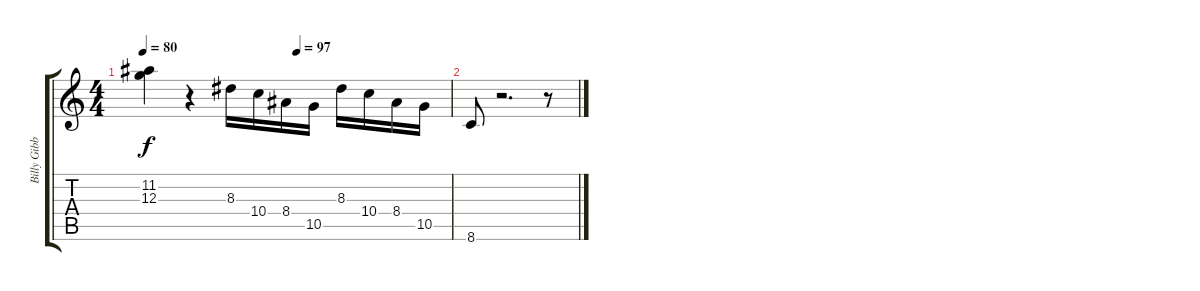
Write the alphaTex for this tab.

\track ("Billy Gibbons Guitar" "Billy Gibb") {instrument overdrivenguitar}
\staff {score tabs}
\tuning (E4 B3 G3 D3 A2 E2) {hide}
\ts (4 4)
\tempo 80
\tempo (97 0.5)
\clef g2
\ks c
(11.2{t} 12.3{t}).4{dy f} r.4 8.3.16 10.4.16 8.4.16 10.5.16 8.3.16 10.4.16 8.4.16 10.5.16 |
8.6.8 r.2{d} r.8
